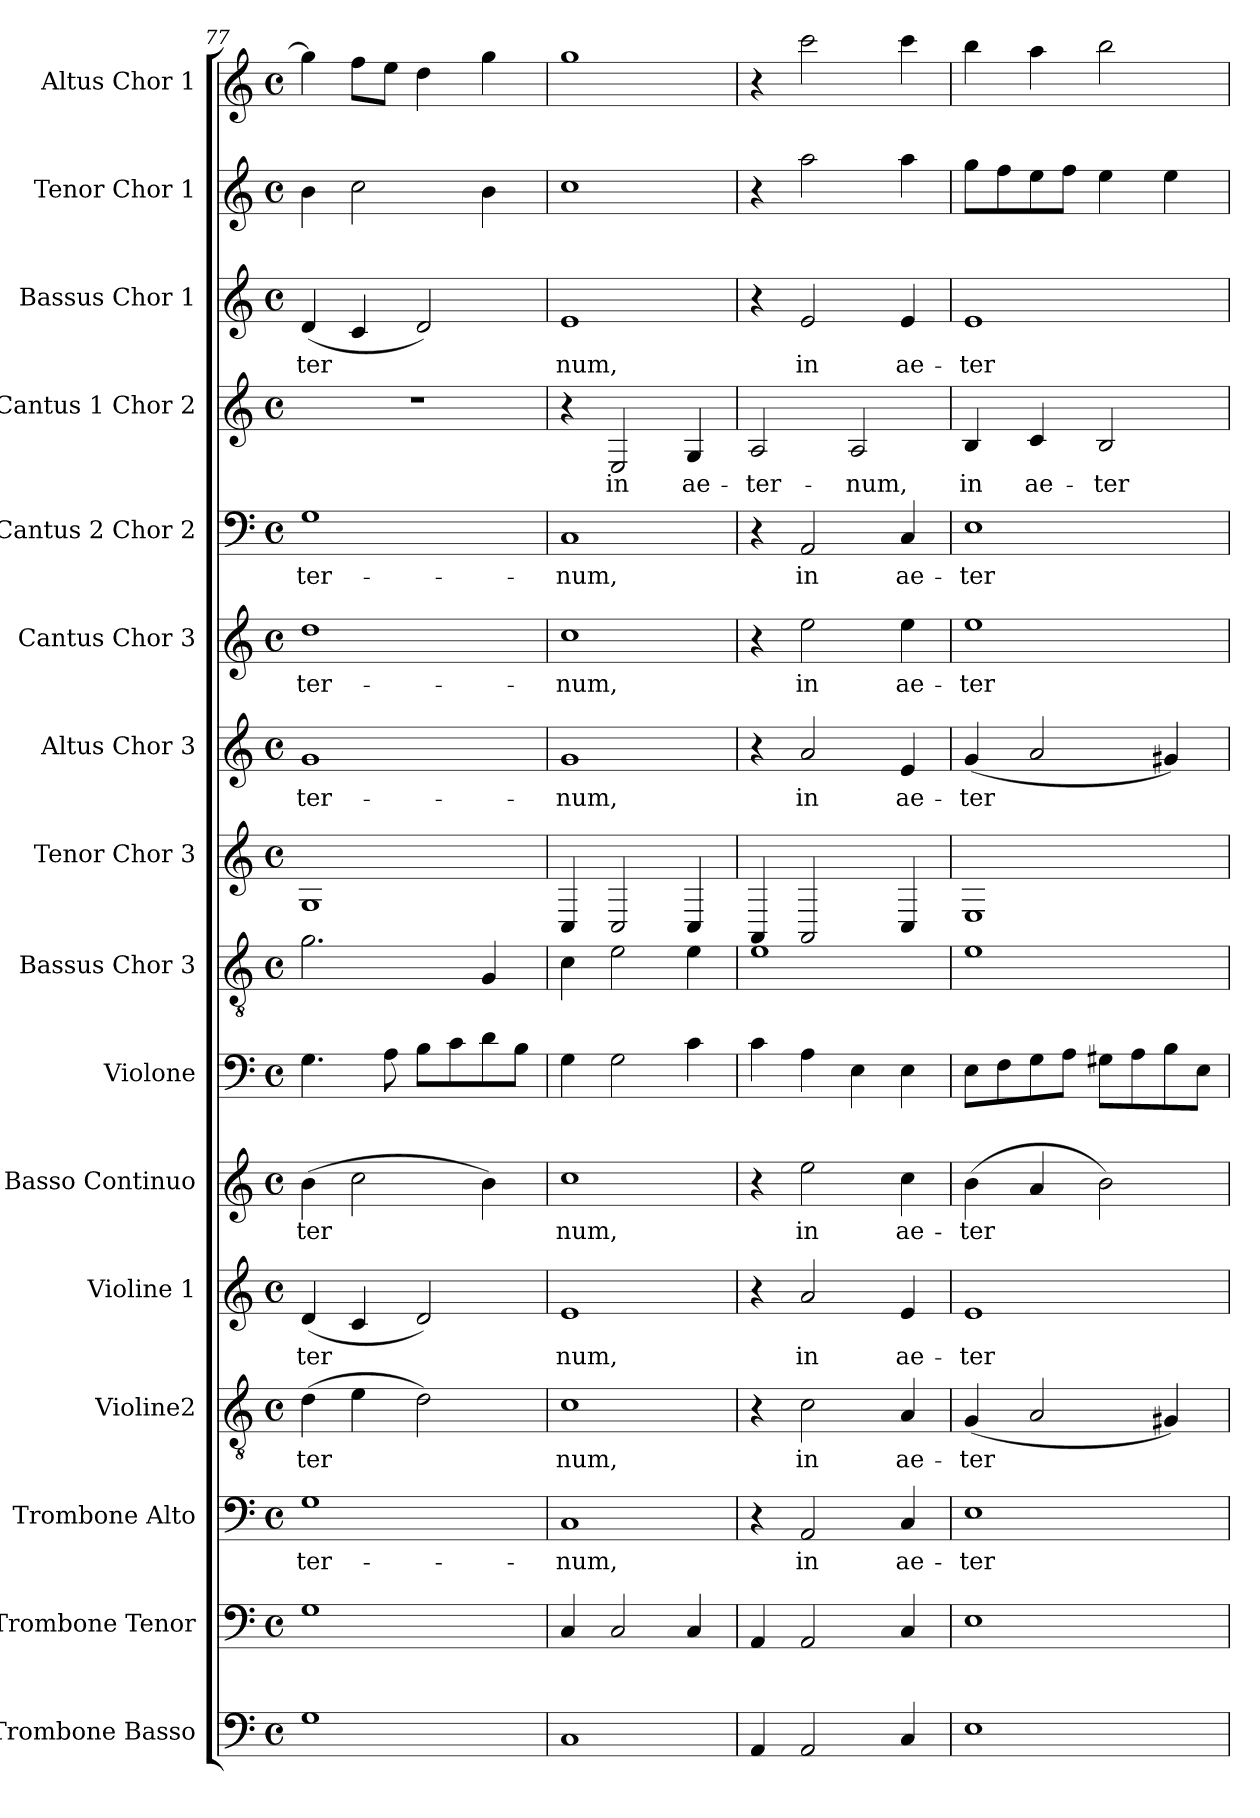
**kern	**kern	**kern	**text	**kern	**text	**kern	**text	**kern	**text	**kern	**kern	**kern	**kern	**text	**kern	**text	**kern	**text	**kern	**text	**kern	**text	**kern	**kern
*part16	*part15	*part14	*part14	*part13	*part13	*part12	*part12	*part11	*part11	*part10	*part9	*part8	*part7	*part7	*part6	*part6	*part5	*part5	*part4	*part4	*part3	*part3	*part2	*part1
*staff16	*staff15	*staff14	*staff14	*staff13	*staff13	*staff12	*staff12	*staff11	*staff11	*staff10	*staff9	*staff8	*staff7	*staff7	*staff6	*staff6	*staff5	*staff5	*staff4	*staff4	*staff3	*staff3	*staff2	*staff1
*I"Trombone Basso	*I"Trombone Tenor	*I"Trombone Alto	*	*I"Violine2	*	*I"Violine 1	*	*I"Basso Continuo	*	*I"Violone	*I"Bassus Chor 3	*I"Tenor Chor 3	*I"Altus Chor 3	*	*I"Cantus Chor 3	*	*I"Cantus 2 Chor 2	*	*I"Cantus 1 Chor 2	*	*I"Bassus Chor 1	*	*I"Tenor Chor 1	*I"Altus Chor 1
*	*I'Tromb.-T	*I'Tromb.-A.	*	*I'Vl 2	*	*I'Vl 1	*	*I'bc	*	*I'Violone	*I'B.-Ch. 3	*I'T.-Ch. 3	*I'A.-Ch. 3	*	*I'C.- Ch. 3	*	*I'C 2 Ch. 2	*	*I'C 1 Ch. 2	*	*I'B. - Ch. 1	*	*I'T.- Ch. 1	*I'A.-Chor 1
*clefF4	*clefF4	*clefF4	*	*clefGv2	*	*clefG2	*	*clefG2	*	*clefF4	*clefGv2	*clefG2	*clefG2	*	*clefG2	*	*clefF4	*	*clefG2	*	*clefG2	*	*clefG2	*clefG2
*k[]	*k[]	*k[]	*	*k[]	*	*k[]	*	*k[]	*	*k[]	*k[]	*k[]	*k[]	*	*k[]	*	*k[]	*	*k[]	*	*k[]	*	*k[]	*k[]
*C:	*C:	*C:	*	*C:	*	*C:	*	*C:	*	*C:	*C:	*C:	*C:	*	*C:	*	*C:	*	*C:	*	*C:	*	*C:	*C:
*M4/4	*M4/4	*M4/4	*	*M4/4	*	*M4/4	*	*M4/4	*	*M4/4	*M4/4	*M4/4	*M4/4	*	*M4/4	*	*M4/4	*	*M4/4	*	*M4/4	*	*M4/4	*M4/4
*met(c)	*met(c)	*met(c)	*	*met(c)	*	*met(c)	*	*met(c)	*	*met(c)	*met(c)	*met(c)	*met(c)	*	*met(c)	*	*met(c)	*	*met(c)	*	*met(c)	*	*met(c)	*met(c)
=77	=77	=77	=77	=77	=77	=77	=77	=77	=77	=77	=77	=77	=77	=77	=77	=77	=77	=77	=77	=77	=77	=77	=77	=77
1G	1G	1G	ter-	(>4d	ter	(<4d	ter	(>4b	ter	4.G	2.g	1G	1g	ter-	1dd	ter-	1G	ter-	1r	.	(<4d	ter	4b	4gg]
.	.	.	.	4e	.	4c	.	2cc	.	.	.	.	.	.	.	.	.	.	.	.	4c	.	2cc	8ffL
.	.	.	.	.	.	.	.	.	.	8A	.	.	.	.	.	.	.	.	.	.	.	.	.	8eeJ
.	.	.	.	2d)	.	2d)	.	.	.	8BL	.	.	.	.	.	.	.	.	.	.	2d)	.	.	4dd
.	.	.	.	.	.	.	.	.	.	8c	.	.	.	.	.	.	.	.	.	.	.	.	.	.
.	.	.	.	.	.	.	.	4b)	.	8d	4G	.	.	.	.	.	.	.	.	.	.	.	4b	4gg
.	.	.	.	.	.	.	.	.	.	8BJ	.	.	.	.	.	.	.	.	.	.	.	.	.	.
=78	=78	=78	=78	=78	=78	=78	=78	=78	=78	=78	=78	=78	=78	=78	=78	=78	=78	=78	=78	=78	=78	=78	=78	=78
1C	4C	1C	num,	1c	num,	1e	num,	1cc	num,	4G	4c	4C	1g	num,	1cc	num,	1C	num,	4r	.	1e	num,	1cc	1gg
.	2C	.	.	.	.	.	.	.	.	2G	2e	2C	.	.	.	.	.	.	2E	in	.	.	.	.
.	4C	.	.	.	.	.	.	.	.	4c	4e	4C	.	.	.	.	.	.	4G	ae-	.	.	.	.
=79	=79	=79	=79	=79	=79	=79	=79	=79	=79	=79	=79	=79	=79	=79	=79	=79	=79	=79	=79	=79	=79	=79	=79	=79
4AA	4AA	4r	.	4r	.	4r	.	4r	.	4c	1e	4AA	4r	.	4r	.	4r	.	2A	ter-	4r	.	4r	4r
2AA	2AA	2AA	in	2c	in	2a	in	2ee	in	4A	.	2AA	2a	in	2ee	in	2AA	in	.	.	2e	in	2aa	2ccc
.	.	.	.	.	.	.	.	.	.	4E	.	.	.	.	.	.	.	.	2A	num,	.	.	.	.
4C	4C	4C	ae-	4A	ae-	4e	ae-	4cc	ae-	4E	.	4C	4e	ae-	4ee	ae-	4C	ae-	.	.	4e	ae-	4aa	4ccc
=80	=80	=80	=80	=80	=80	=80	=80	=80	=80	=80	=80	=80	=80	=80	=80	=80	=80	=80	=80	=80	=80	=80	=80	=80
1E	1E	1E	ter-	(<4G	ter	1e	ter-	(>4b	ter	8EL	1e	1E	(<4g	ter	1ee	ter-	1E	ter-	4B	in	1e	ter-	8ggL	4bb
.	.	.	.	.	.	.	.	.	.	8F	.	.	.	.	.	.	.	.	.	.	.	.	8ff	.
.	.	.	.	2A	.	.	.	4a	.	8G	.	.	2a	.	.	.	.	.	4c	ae-	.	.	8ee	4aa
.	.	.	.	.	.	.	.	.	.	8AJ	.	.	.	.	.	.	.	.	.	.	.	.	8ffJ	.
.	.	.	.	.	.	.	.	2b)	.	8G#XL	.	.	.	.	.	.	.	.	2B	ter-	.	.	4ee	2bb
.	.	.	.	.	.	.	.	.	.	8A	.	.	.	.	.	.	.	.	.	.	.	.	.	.
.	.	.	.	4G#X)	.	.	.	.	.	8B	.	.	4g#X)	.	.	.	.	.	.	.	.	.	4ee	.
.	.	.	.	.	.	.	.	.	.	8EJ	.	.	.	.	.	.	.	.	.	.	.	.	.	.
=	=	=	=	=	=	=	=	=	=	=	=	=	=	=	=	=	=	=	=	=	=	=	=	=
*-	*-	*-	*-	*-	*-	*-	*-	*-	*-	*-	*-	*-	*-	*-	*-	*-	*-	*-	*-	*-	*-	*-	*-	*-
